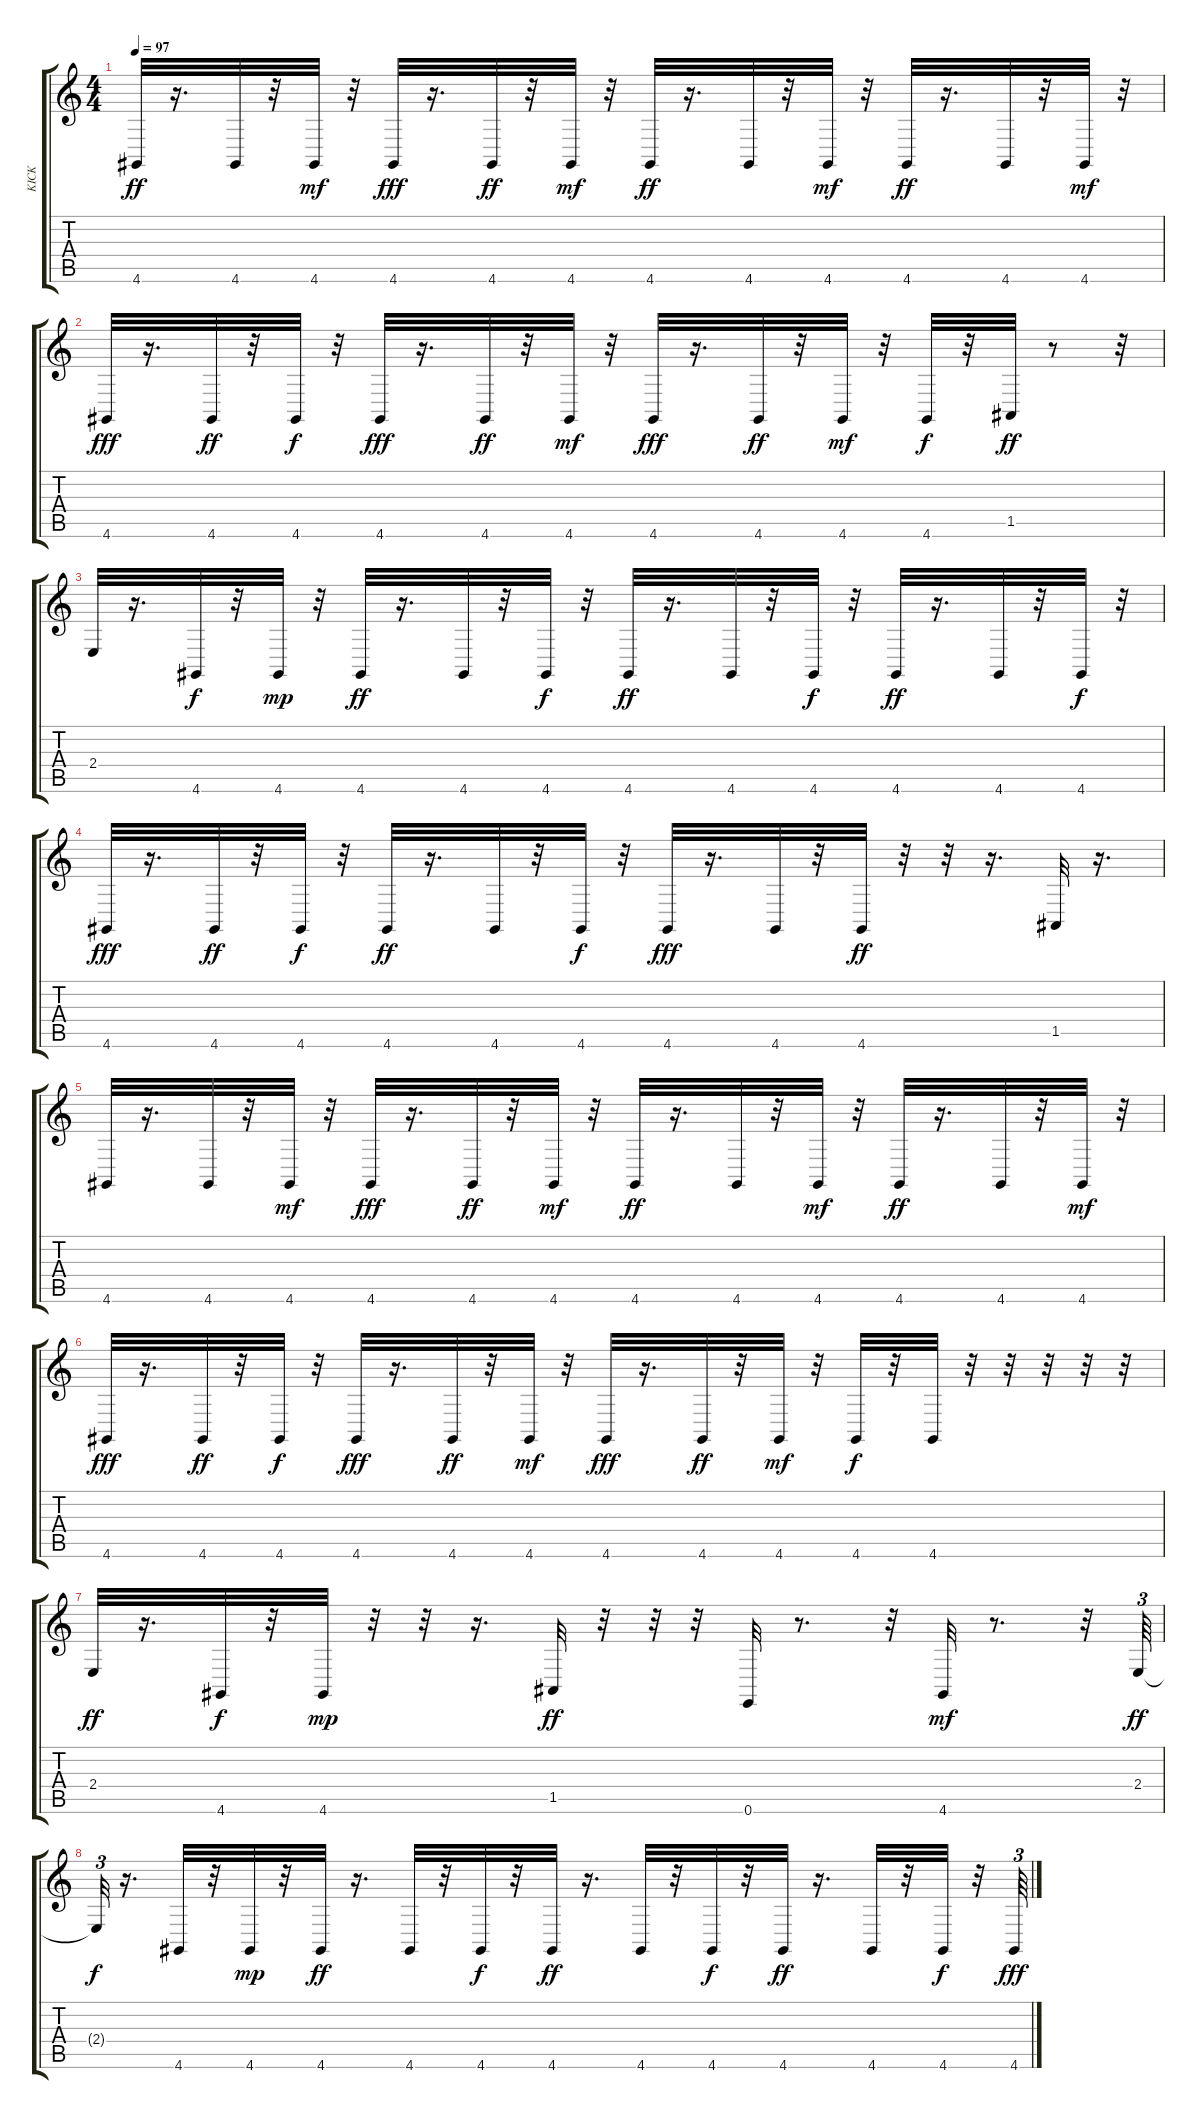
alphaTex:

\track ("KICK " "KICK ") {instrument drawbarorgan}
\staff {score tabs}
\tuning (E4 B3 G3 D3 A2 E2) {hide}
\ts (4 4)
\tempo 97
\clef g2
\ks c
4.6.32{dy ff} r.16{d} 4.6.32 r.32 4.6.32{dy mf} r.32 4.6.32{dy fff} r.16{d} 4.6.32{dy ff} r.32 4.6.32{dy mf} r.32 4.6.32{dy ff} r.16{d} 4.6.32 r.32 4.6.32{dy mf} r.32 4.6.32{dy ff} r.16{d} 4.6.32 r.32 4.6.32{dy mf} r.32 |
4.6.32{dy fff} r.16{d} 4.6.32{dy ff} r.32 4.6.32{dy f} r.32 4.6.32{dy fff} r.16{d} 4.6.32{dy ff} r.32 4.6.32{dy mf} r.32 4.6.32{dy fff} r.16{d} 4.6.32{dy ff} r.32 4.6.32{dy mf} r.32 4.6.32{dy f} r.32 1.5.32{dy ff} r.8 r.32 |
2.4.32 r.16{d} 4.6.32{dy f} r.32 4.6.32{dy mp} r.32 4.6.32{dy ff} r.16{d} 4.6.32 r.32 4.6.32{dy f} r.32 4.6.32{dy ff} r.16{d} 4.6.32 r.32 4.6.32{dy f} r.32 4.6.32{dy ff} r.16{d} 4.6.32 r.32 4.6.32{dy f} r.32 |
4.6.32{dy fff} r.16{d} 4.6.32{dy ff} r.32 4.6.32{dy f} r.32 4.6.32{dy ff} r.16{d} 4.6.32 r.32 4.6.32{dy f} r.32 4.6.32{dy fff} r.16{d} 4.6.32 r.32 4.6.32{dy ff} r.32 r.32 r.16{d} 1.5.32 r.16{d} |
4.6.32 r.16{d} 4.6.32 r.32 4.6.32{dy mf} r.32 4.6.32{dy fff} r.16{d} 4.6.32{dy ff} r.32 4.6.32{dy mf} r.32 4.6.32{dy ff} r.16{d} 4.6.32 r.32 4.6.32{dy mf} r.32 4.6.32{dy ff} r.16{d} 4.6.32 r.32 4.6.32{dy mf} r.32 |
4.6.32{dy fff} r.16{d} 4.6.32{dy ff} r.32 4.6.32{dy f} r.32 4.6.32{dy fff} r.16{d} 4.6.32{dy ff} r.32 4.6.32{dy mf} r.32 4.6.32{dy fff} r.16{d} 4.6.32{dy ff} r.32 4.6.32{dy mf} r.32 4.6.32{dy f} r.32 4.6.32 r.32 r.32 r.32 r.32 r.32 |
2.4.32{dy ff} r.16{d} 4.6.32{dy f} r.32 4.6.32{dy mp} r.32 r.32 r.16{d} 1.5.32{dy ff} r.32 r.32{tu (3 2)} r.32 0.6.32 r.8{d} r.32 4.6.32{dy mf} r.8{d} r.32 2.4.64{tu (3 2) dy ff} |
2.4{t}.32{tu (3 2) dy f} r.16{d} 4.6.32 r.32 4.6.32{dy mp} r.32 4.6.32{dy ff} r.16{d} 4.6.32 r.32 4.6.32{dy f} r.32 4.6.32{dy ff} r.16{d} 4.6.32 r.32 4.6.32{dy f} r.32 4.6.32{dy ff} r.16{d} 4.6.32 r.32 4.6.32{dy f} r.32 4.6.64{tu (3 2) dy fff}
